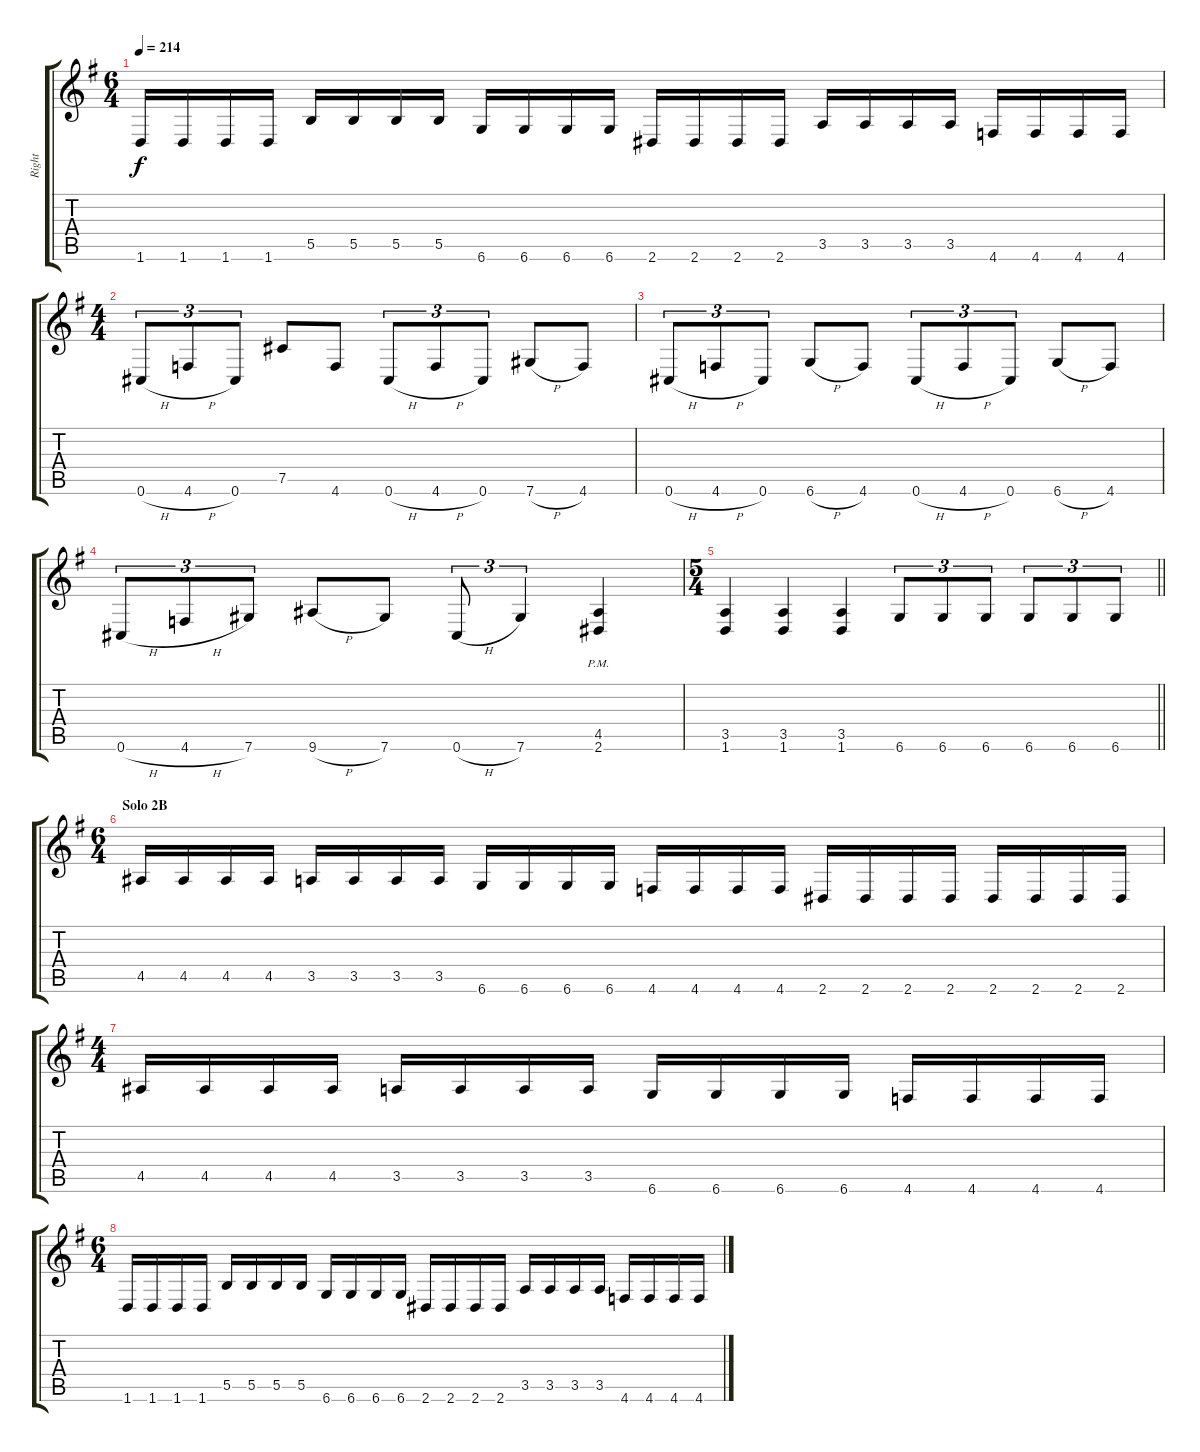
\track ("Right" "Right") {instrument distortionguitar}
\staff {score tabs}
\tuning (Db4 Ab3 E3 B2 Gb2 Db2) {hide}
\ts (6 4)
\tempo 214
\clef g2
\ks eminor
1.6.16{dy f} 1.6.16 1.6.16 1.6.16 5.5.16 5.5.16 5.5.16 5.5.16 6.6.16 6.6.16 6.6.16 6.6.16 2.6.16 2.6.16 2.6.16 2.6.16 3.5.16 3.5.16 3.5.16 3.5.16 4.6.16 4.6.16 4.6.16 4.6.16 |
\ts (4 4)
0.6{h}.8{tu (3 2)} 4.6{h}.8{tu (3 2)} 0.6.8{tu (3 2)} 7.5.8 4.6.8 0.6{h}.8{tu (3 2)} 4.6{h}.8{tu (3 2)} 0.6.8{tu (3 2)} 7.6{h}.8 4.6.8 |
0.6{h}.8{tu (3 2)} 4.6{h}.8{tu (3 2)} 0.6.8{tu (3 2)} 6.6{h}.8 4.6.8 0.6{h}.8{tu (3 2)} 4.6{h}.8{tu (3 2)} 0.6.8{tu (3 2)} 6.6{h}.8 4.6.8 |
0.6{h}.8{tu (3 2)} 4.6{h}.8{tu (3 2)} 7.6.8{tu (3 2)} 9.6{h}.8 7.6.8 0.6{h}.8{tu (3 2)} 7.6.4{tu (3 2)} (4.5{pm} 2.6{pm}).4 |
\ts (5 4)
\barLineRight lightlight
(3.5 1.6).4 (3.5 1.6).4 (3.5 1.6).4 6.6.8{tu (3 2)} 6.6.8{tu (3 2)} 6.6.8{tu (3 2)} 6.6.8{tu (3 2)} 6.6.8{tu (3 2)} 6.6.8{tu (3 2)} |
\ts (6 4)
\section ("" "Solo 2B")
4.5.16 4.5.16 4.5.16 4.5.16 3.5.16 3.5.16 3.5.16 3.5.16 6.6.16 6.6.16 6.6.16 6.6.16 4.6.16 4.6.16 4.6.16 4.6.16 2.6.16 2.6.16 2.6.16 2.6.16 2.6.16 2.6.16 2.6.16 2.6.16 |
\ts (4 4)
4.5.16 4.5.16 4.5.16 4.5.16 3.5.16 3.5.16 3.5.16 3.5.16 6.6.16 6.6.16 6.6.16 6.6.16 4.6.16 4.6.16 4.6.16 4.6.16 |
\ts (6 4)
1.6.16 1.6.16 1.6.16 1.6.16 5.5.16 5.5.16 5.5.16 5.5.16 6.6.16 6.6.16 6.6.16 6.6.16 2.6.16 2.6.16 2.6.16 2.6.16 3.5.16 3.5.16 3.5.16 3.5.16 4.6.16 4.6.16 4.6.16 4.6.16
